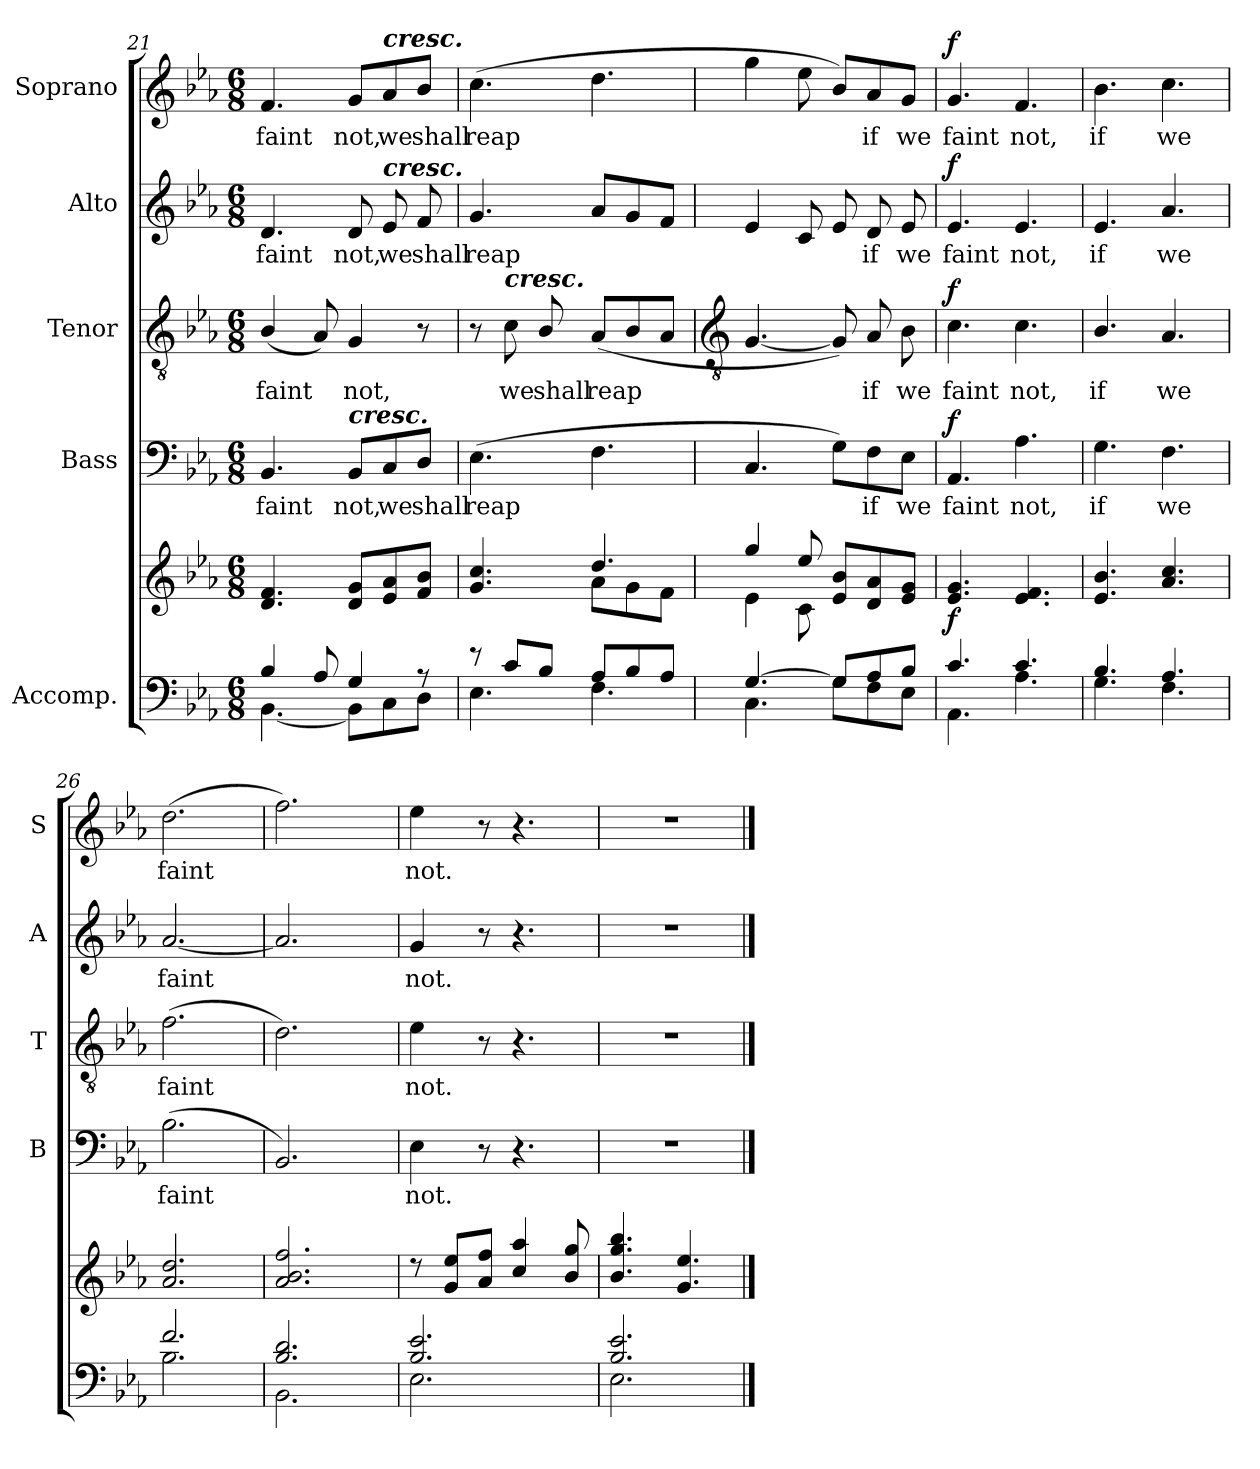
**kern	**kern	**dynam	**kern	**text	**dynam	**kern	**text	**dynam	**kern	**text	**dynam	**kern	**text	**dynam
*part5	*part5	*part5	*part4	*part4	*part4	*part3	*part3	*part3	*part2	*part2	*part2	*part1	*part1	*part1
*staff6	*staff5	*staff5/6	*staff4	*staff4	*staff4	*staff3	*staff3	*staff3	*staff2	*staff2	*staff2	*staff1	*staff1	*staff1
*I"Accomp.	*	*	*I"Bass	*	*	*I"Tenor	*	*	*I"Alto	*	*	*I"Soprano	*	*
*	*	*	*I'B	*	*	*I'T	*	*	*I'A	*	*	*I'S	*	*
*clefF4	*clefG2	*	*clefF4	*	*	*clefGv2	*	*	*clefG2	*	*	*clefG2	*	*
*k[b-e-a-]	*k[b-e-a-]	*	*k[b-e-a-]	*	*	*k[b-e-a-]	*	*	*k[b-e-a-]	*	*	*k[b-e-a-]	*	*
*E-:	*E-:	*	*E-:	*	*	*E-:	*	*	*E-:	*	*	*E-:	*	*
*M6/8	*M6/8	*	*M6/8	*	*	*M6/8	*	*	*M6/8	*	*	*M6/8	*	*
=21	=21	=21	=21	=21	=21	=21	=21	=21	=21	=21	=21	=21	=21	=21
*^	*^	*	*	*	*	*	*	*	*	*	*	*	*	*
!	!	!	!	!	!	!LO:LY:b	!	!	!LO:LY:b	!	!	!LO:LY:b	!	!	!LO:LY:b	!
4B-/	[4.BB-\	4.d/ 4.f/	2.ryy	.	4.BB-	faint	.	(<4B-/	faint	.	4.d	faint	.	4.f	faint	.
8A-/	.	.	.	.	.	.	.	8A-)	.	.	.	.	.	.	.	.
!	!	!	!	!	!LO:TX:a:Bi:t=cresc.	!	!	!	!	!	!	!	!	!	!	!
!	!	!	!	!	!	!LO:LY:b	!	!	!LO:LY:b	!	!	!LO:LY:b	!	!	!LO:LY:b	!
4G/	8BB-\L]	8d/ 8g/L	.	.	8BB-/L	not,	.	4G	not,	.	8d	not,	.	8g/L	not,	.
!	!	!	!	!	!	!	!	!	!	!	!	!	!	!LO:TX:a:Bi:t=cresc.	!	!
!	!	!	!	!	!	!	!	!	!	!	!LO:TX:a:Bi:t=cresc.	!	!	!	!	!
!	!	!	!	!	!	!LO:LY:b	!	!	!	!	!	!LO:LY:b	!	!	!LO:LY:b	!
.	8C\	8e-/ 8a-/	.	.	8C/	we	.	.	.	.	8e-	we	.	8a-/	we	.
!	!	!	!	!	!	!LO:LY:b	!	!	!	!	!	!LO:LY:b	!	!	!LO:LY:b	!
8r	8D\J	8f/ 8b-/J	.	.	8D/J	shall	.	8r	.	.	8f	shall	.	8b-/J	shall	.
=22	=22	=22	=22	=22	=22	=22	=22	=22	=22	=22	=22	=22	=22	=22	=22	=22
!	!	!	!	!	!	!LO:LY:b	!	!	!	!	!	!LO:LY:b	!	!	!LO:LY:b	!
8r	4.E-\	4.g/ 4.cc/	4.ryy	.	(<4.E-	reap	.	8r	.	.	4.g	reap	.	(>4.cc	reap	.
!	!	!	!	!	!	!	!	!LO:TX:a:Bi:t=cresc.	!	!	!	!	!	!	!	!
!	!	!	!	!	!	!	!	!	!LO:LY:b	!	!	!	!	!	!	!
8c/L	.	.	.	.	.	.	.	8c	we	.	.	.	.	.	.	.
!	!	!	!	!	!	!	!	!	!LO:LY:b	!	!	!	!	!	!	!
8B-/J	.	.	.	.	.	.	.	8B-/	shall	.	.	.	.	.	.	.
!	!	!	!	!	!	!	!	!	!LO:LY:b	!	!	!	!	!	!	!
8A-/L	4.F\	4.dd/	8a-\L	.	4.F	.	.	(<8A-L	reap	.	8a-L	.	.	4.dd	.	.
8B-/	.	.	8g\	.	.	.	.	8B-	.	.	8g	.	.	.	.	.
8A-/J	.	.	8f\J	.	.	.	.	8A-J	.	.	8fJ	.	.	.	.	.
!!LO:LB:g=z
=23	=23	=23	=23	=23	=23	=23	=23	=23	=23	=23	=23	=23	=23	=23	=23	=23
*	*	*	*	*	*	*	*	*clefGv2	*	*	*	*	*	*	*	*
[4.G/	4.C\	4gg/	4e-\	.	4.C	.	.	[4.G	.	.	4e-	.	.	4gg	.	.
.	.	8ee-/	8c\	.	.	.	.	.	.	.	8c	.	.	8ee-	.	.
8G/L]	8G\L	8e-/ 8b-/L	4.ryy	.	8G\L)	.	.	8G])	.	.	8e-	.	.	8b-/L)	.	.
!	!	!	!	!	!	!LO:LY:b	!	!	!LO:LY:b	!	!	!LO:LY:b	!	!	!LO:LY:b	!
8A-/	8F\	8d/ 8a-/	.	.	8F\	if	.	8A-	if	.	8d	if	.	8a-/	if	.
!	!	!	!	!	!	!LO:LY:b	!	!	!LO:LY:b	!	!	!LO:LY:b	!	!	!LO:LY:b	!
8B-/J	8E-\J	8e-/ 8g/J	.	.	8E-\J	we	.	8B-	we	.	8e-	we	.	8g/J	we	.
=24	=24	=24	=24	=24	=24	=24	=24	=24	=24	=24	=24	=24	=24	=24	=24	=24
!	!	!	!LO:N:vis=1	!LO:DY:b	!	!LO:LY:b	!LO:DY:b	!	!LO:LY:b	!LO:DY:b	!	!LO:LY:b	!LO:DY:b	!	!LO:LY:b	!LO:DY:b
4.c/	4.AA-\	4.e-/ 4.g/	2.ryy	f	4.AA-	faint	f	4.c	faint	f	4.e-	faint	f	4.g	faint	f
!	!	!	!	!	!	!LO:LY:b	!	!	!LO:LY:b	!	!	!LO:LY:b	!	!	!LO:LY:b	!
4.c/	4.A-\	4.e-/ 4.f/	.	.	4.A-	not,	.	4.c	not,	.	4.e-	not,	.	4.f	not,	.
=25	=25	=25	=25	=25	=25	=25	=25	=25	=25	=25	=25	=25	=25	=25	=25	=25
!	!	!	!LO:N:vis=1	!	!	!LO:LY:b	!	!	!LO:LY:b	!	!	!LO:LY:b	!	!	!LO:LY:b	!
4.B-/	4.G\	4.e-/ 4.b-/	2.ryy	.	4.G	if	.	4.B-/	if	.	4.e-	if	.	4.b-	if	.
!	!	!	!	!	!	!LO:LY:b	!	!	!LO:LY:b	!	!	!LO:LY:b	!	!	!LO:LY:b	!
4.A-/	4.F\	4.a-/ 4.cc/	.	.	4.F	we	.	4.A-	we	.	4.a-	we	.	4.cc	we	.
=26	=26	=26	=26	=26	=26	=26	=26	=26	=26	=26	=26	=26	=26	=26	=26	=26
!	!	!	!LO:N:vis=1	!	!	!LO:LY:b	!	!	!LO:LY:b	!	!	!LO:LY:b	!	!	!LO:LY:b	!
2.f/	2.B-\	2.a-/ 2.dd/	2.ryy	.	(<2.B-	faint	.	(>2.f	faint	.	[2.a-	faint	.	(>2.dd	faint	.
=27	=27	=27	=27	=27	=27	=27	=27	=27	=27	=27	=27	=27	=27	=27	=27	=27
!	!	!	!LO:N:vis=1	!	!	!	!	!	!	!	!	!	!	!	!	!
2.B-/ 2.d/	2.BB-\	2.a-/ 2.b-/ 2.ff/	2.ryy	.	2.BB-)	.	.	2.d)	.	.	2.a-]	.	.	2.ff)	.	.
=28	=28	=28	=28	=28	=28	=28	=28	=28	=28	=28	=28	=28	=28	=28	=28	=28
!	!	!	!LO:N:vis=1	!	!	!LO:LY:b	!	!	!LO:LY:b	!	!	!LO:LY:b	!	!	!LO:LY:b	!
2.B-/ 2.e-/	2.E-\	8r	2.ryy	.	4E-	not.	.	4e-	not.	.	4g	not.	.	4ee-	not.	.
.	.	8g/ 8ee-/L	.	.	.	.	.	.	.	.	.	.	.	.	.	.
.	.	8a-/ 8ff/J	.	.	8r	.	.	8r	.	.	8r	.	.	8r	.	.
.	.	4cc/ 4aa-/	.	.	4.r	.	.	4.r	.	.	4.r	.	.	4.r	.	.
.	.	8b-/ 8gg/	.	.	.	.	.	.	.	.	.	.	.	.	.	.
=29	=29	=29	=29	=29	=29	=29	=29	=29	=29	=29	=29	=29	=29	=29	=29	=29
!	!	!	!LO:N:vis=1	!	!LO:N:vis=1	!	!	!LO:N:vis=1	!	!	!LO:N:vis=1	!	!	!LO:N:vis=1	!	!
2.B-/ 2.e-/	2.E-\	4.b-/ 4.gg/ 4.bb-/	2.ryy	.	2.r	.	.	2.r	.	.	2.r	.	.	2.r	.	.
.	.	4.g/ 4.ee-/	.	.	.	.	.	.	.	.	.	.	.	.	.	.
*v	*v	*	*	*	*	*	*	*	*	*	*	*	*	*	*	*
*	*v	*v	*	*	*	*	*	*	*	*	*	*	*	*	*
==	==	==	==	==	==	==	==	==	==	==	==	==	==	==
*-	*-	*-	*-	*-	*-	*-	*-	*-	*-	*-	*-	*-	*-	*-
